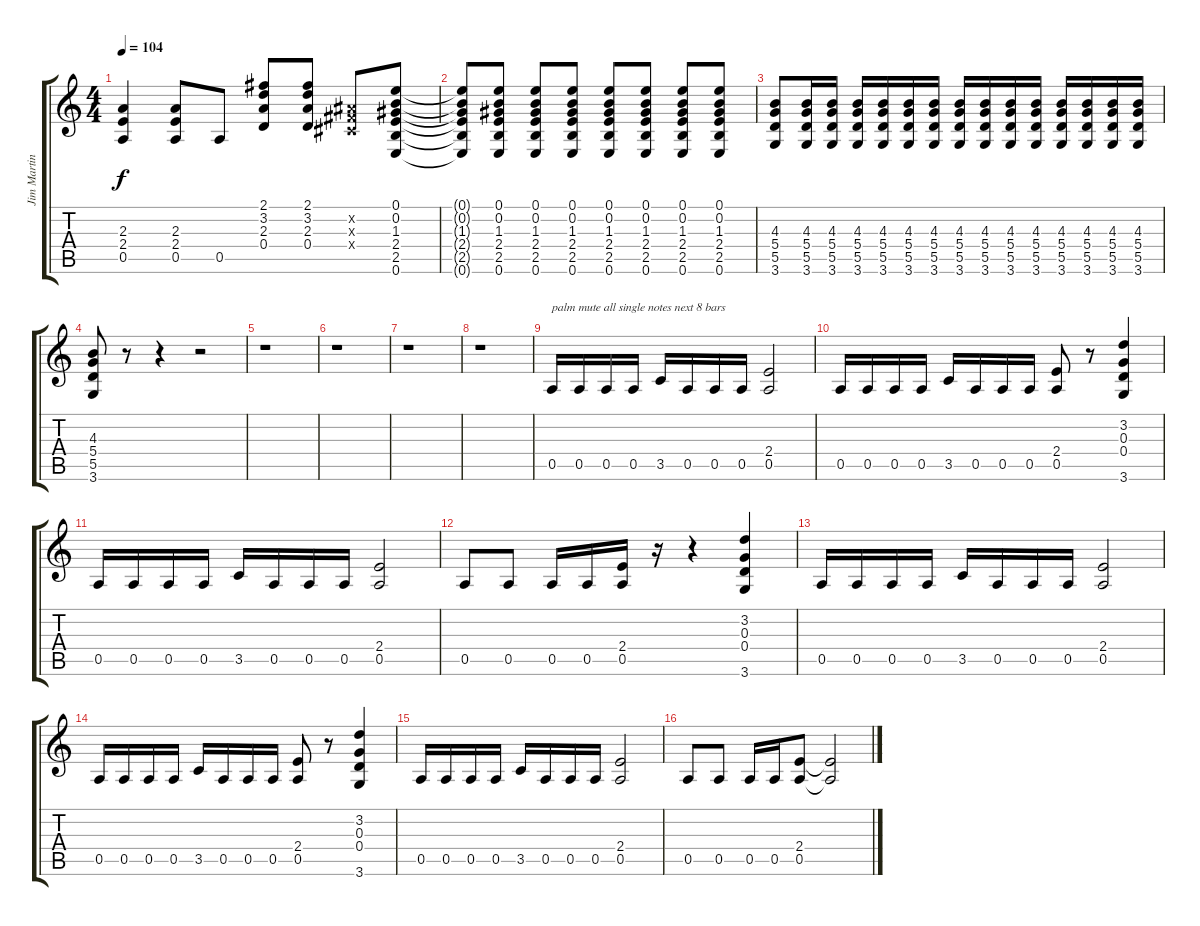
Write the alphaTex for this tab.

\track ("Jim Martin" "Jim Martin") {instrument overdrivenguitar}
\staff {score tabs}
\tuning (E4 B3 G3 D3 A2 E2) {hide}
\ts (4 4)
\tempo 104
\clef g2
\ks c
(2.3 2.4 0.5).4{dy f} (2.3 2.4 0.5).8 0.5.8 (2.1 3.2 2.3 0.4).8 (2.1 3.2 2.3 0.4).8 (-1.2{x} -1.3{x} -1.4{x}).8 (0.1 0.2 1.3 2.4 2.5 0.6).8 |
(0.1{t} 0.2{t} 1.3{t} 2.4{t} 2.5{t} 0.6{t}).8 (0.1 0.2 1.3 2.4 2.5 0.6).8 (0.1 0.2 1.3 2.4 2.5 0.6).8 (0.1 0.2 1.3 2.4 2.5 0.6).8 (0.1 0.2 1.3 2.4 2.5 0.6).8 (0.1 0.2 1.3 2.4 2.5 0.6).8 (0.1 0.2 1.3 2.4 2.5 0.6).8 (0.1 0.2 1.3 2.4 2.5 0.6).8 |
(4.3 5.4 5.5 3.6).8 (4.3 5.4 5.5 3.6).16 (4.3 5.4 5.5 3.6).16 (4.3 5.4 5.5 3.6).16 (4.3 5.4 5.5 3.6).16 (4.3 5.4 5.5 3.6).16 (4.3 5.4 5.5 3.6).16 (4.3 5.4 5.5 3.6).16 (4.3 5.4 5.5 3.6).16 (4.3 5.4 5.5 3.6).16 (4.3 5.4 5.5 3.6).16 (4.3 5.4 5.5 3.6).16 (4.3 5.4 5.5 3.6).16 (4.3 5.4 5.5 3.6).16 (4.3 5.4 5.5 3.6).16 |
(4.3 5.4 5.5 3.6).8 r.8 r.4 r.2 |
r.1 |
r.1 |
r.1 |
r.1 |
0.5.16{txt "palm mute all single notes next 8 bars"} 0.5.16 0.5.16 0.5.16 3.5.16 0.5.16 0.5.16 0.5.16 (2.4 0.5).2 |
0.5.16 0.5.16 0.5.16 0.5.16 3.5.16 0.5.16 0.5.16 0.5.16 (2.4 0.5).8 r.8 (3.2 0.3 0.4 3.6).4 |
0.5.16 0.5.16 0.5.16 0.5.16 3.5.16 0.5.16 0.5.16 0.5.16 (2.4 0.5).2 |
0.5.8 0.5.8 0.5.16 0.5.16 (2.4 0.5).16 r.16 r.4 (3.2 0.3 0.4 3.6).4 |
0.5.16 0.5.16 0.5.16 0.5.16 3.5.16 0.5.16 0.5.16 0.5.16 (2.4 0.5).2 |
0.5.16 0.5.16 0.5.16 0.5.16 3.5.16 0.5.16 0.5.16 0.5.16 (2.4 0.5).8 r.8 (3.2 0.3 0.4 3.6).4 |
0.5.16 0.5.16 0.5.16 0.5.16 3.5.16 0.5.16 0.5.16 0.5.16 (2.4 0.5).2 |
0.5.8 0.5.8 0.5.16 0.5.16 (2.4 0.5).8 (2.4{t} 0.5{t}).2
